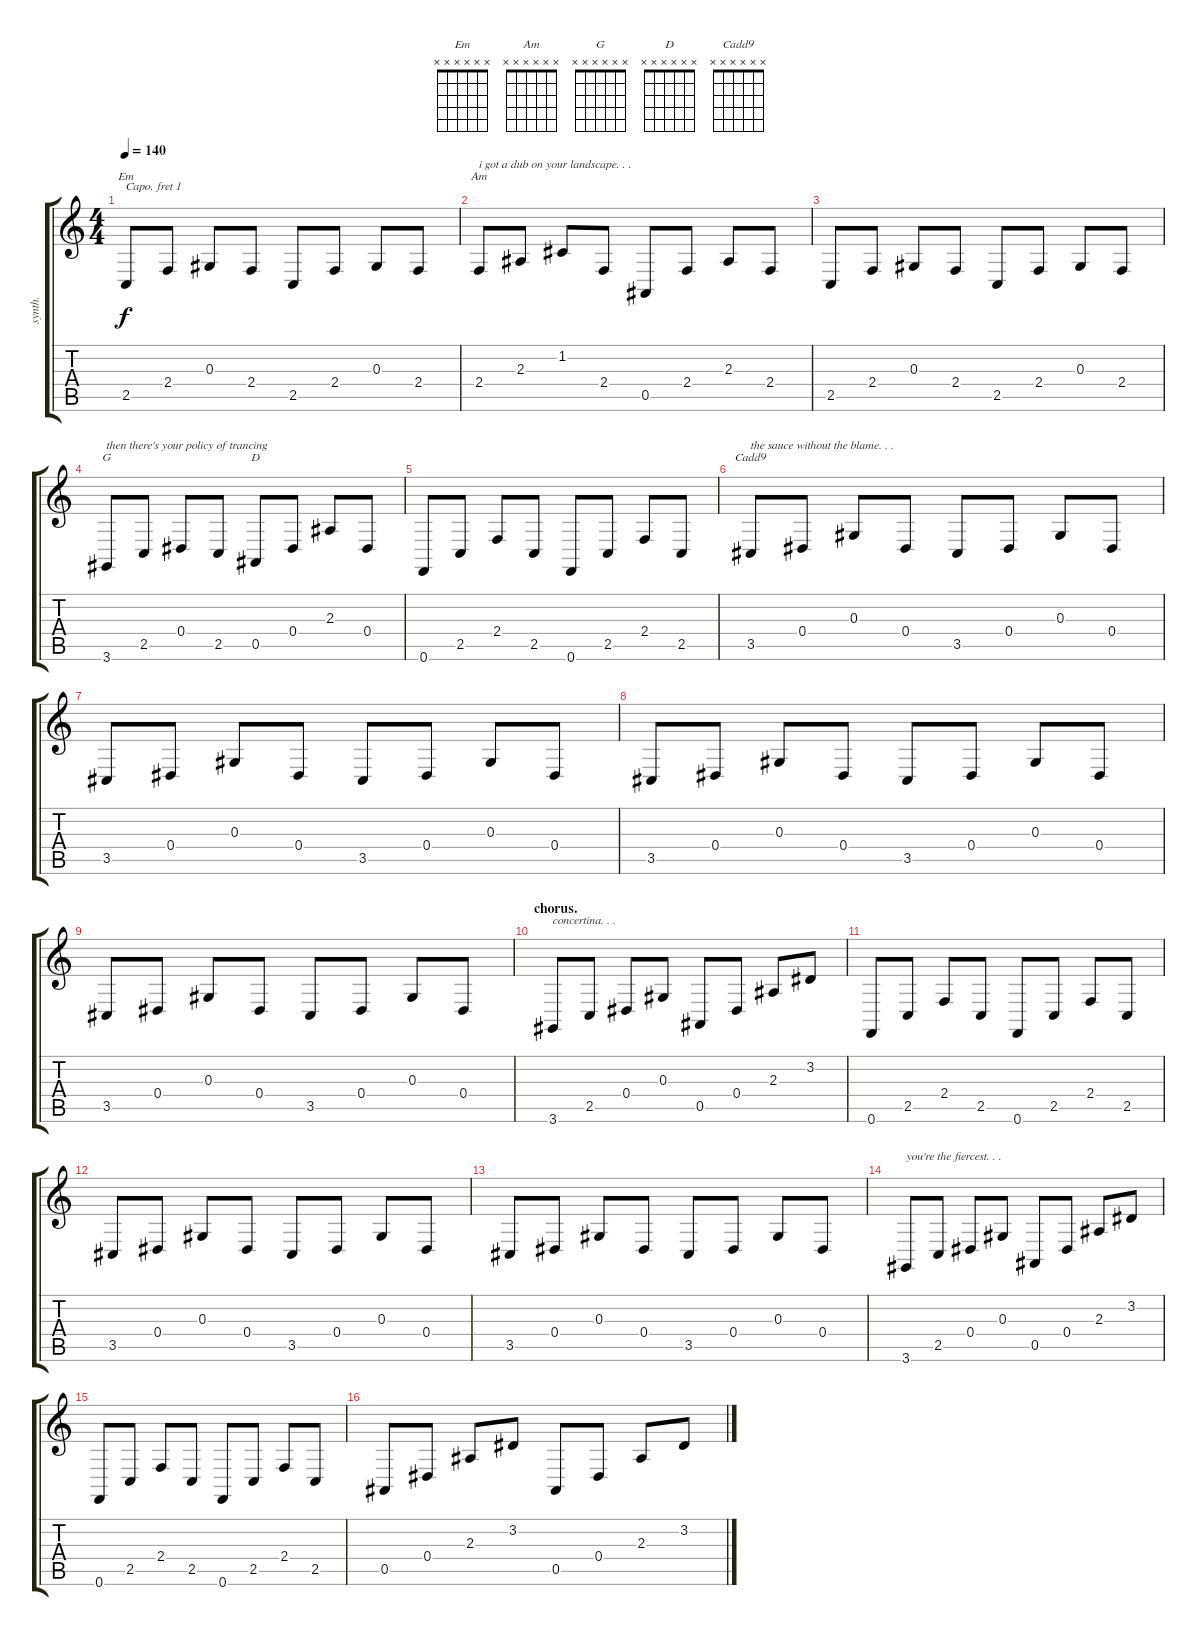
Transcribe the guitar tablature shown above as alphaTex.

\track ("synth." "synth.") {instrument pad1newage}
\staff {score tabs}
\capo 1
\tuning (E4 B3 G3 D3 A2 E2) {hide}
\chord ("Em" x x x x x x) {firstfret 0}
\chord ("Am" x x x x x x) {firstfret 0}
\chord ("G" x x x x x x) {firstfret 0}
\chord ("D" x x x x x x) {firstfret 0}
\chord ("Cadd9" x x x x x x) {firstfret 0}
\ts (4 4)
\tempo 140
\clef g2
\ks c
2.5.8{ch "Em" dy f} 2.4.8 0.3.8 2.4.8 2.5.8 2.4.8 0.3.8 2.4.8 |
2.4.8{ch "Am" txt "i got a dub on your landscape. . ."} 2.3.8 1.2.8 2.4.8 0.5.8 2.4.8 2.3.8 2.4.8 |
2.5.8 2.4.8 0.3.8 2.4.8 2.5.8 2.4.8 0.3.8 2.4.8 |
3.6.8{ch "G" txt "then there's your policy of trancing"} 2.5.8 0.4.8 2.5.8 0.5.8{ch "D"} 0.4.8 2.3.8 0.4.8 |
0.6.8 2.5.8 2.4.8 2.5.8 0.6.8 2.5.8 2.4.8 2.5.8 |
3.5.8{ch "Cadd9" txt "the sauce without the blame. . ."} 0.4.8 0.3.8 0.4.8 3.5.8 0.4.8 0.3.8 0.4.8 |
3.5.8 0.4.8 0.3.8 0.4.8 3.5.8 0.4.8 0.3.8 0.4.8 |
3.5.8 0.4.8 0.3.8 0.4.8 3.5.8 0.4.8 0.3.8 0.4.8 |
3.5.8 0.4.8 0.3.8 0.4.8 3.5.8 0.4.8 0.3.8 0.4.8 |
\section ("" "chorus.")
3.6.8{txt "concertina. . ."} 2.5.8 0.4.8 0.3.8 0.5.8 0.4.8 2.3.8 3.2.8 |
0.6.8 2.5.8 2.4.8 2.5.8 0.6.8 2.5.8 2.4.8 2.5.8 |
3.5.8 0.4.8 0.3.8 0.4.8 3.5.8 0.4.8 0.3.8 0.4.8 |
3.5.8 0.4.8 0.3.8 0.4.8 3.5.8 0.4.8 0.3.8 0.4.8 |
3.6.8{txt "you're the fiercest. . ."} 2.5.8 0.4.8 0.3.8 0.5.8 0.4.8 2.3.8 3.2.8 |
0.6.8 2.5.8 2.4.8 2.5.8 0.6.8 2.5.8 2.4.8 2.5.8 |
0.5.8 0.4.8 2.3.8 3.2.8 0.5.8 0.4.8 2.3.8 3.2.8
